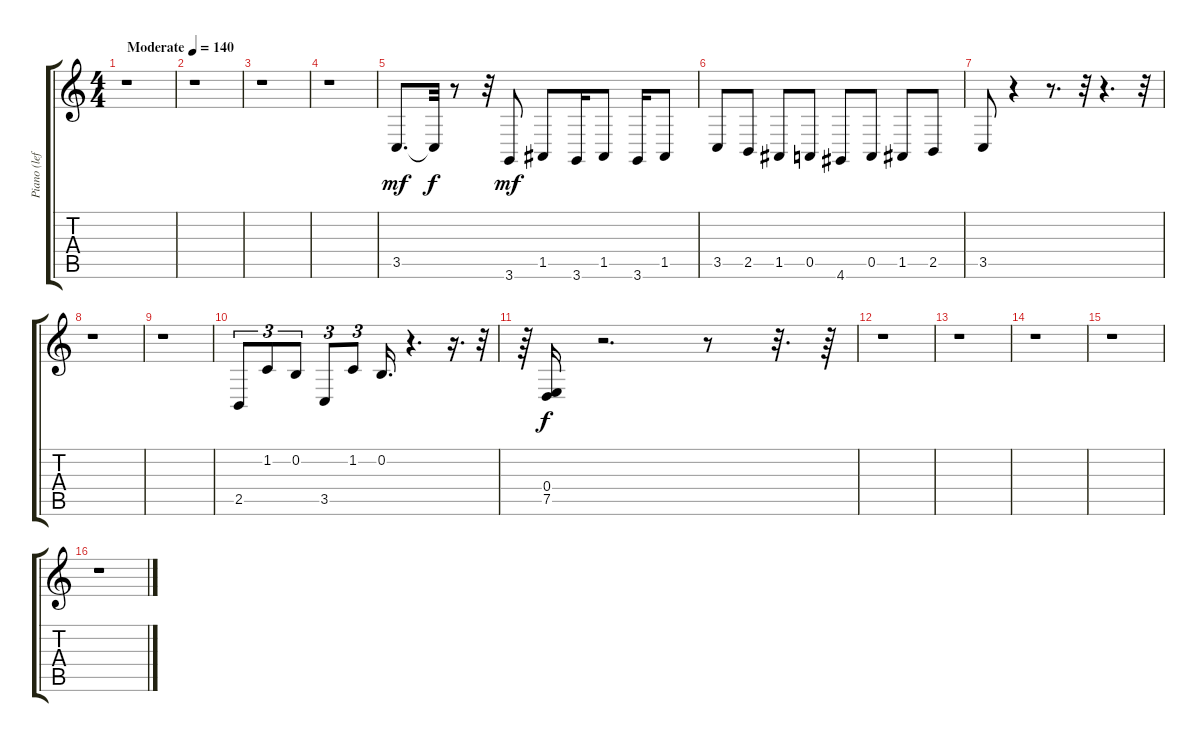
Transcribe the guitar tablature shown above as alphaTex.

\track ("Piano (left)" "Piano (lef") {instrument honkytonkpiano}
\staff {score tabs}
\tuning (E4 B3 G3 D3 A2 E2) {hide}
\ts (4 4)
\tempo (140 "Moderate")
\clef g2
\ks c
r.1{dy mf instrument honkytonkpiano} |
r.1 |
r.1 |
r.1 |
3.5.8{d} 3.5{t}.32{dy f} r.8 r.32 3.6.8{dy mf} 1.5.8 3.6.16 1.5.8 3.6.16 1.5.8 |
3.5.8 2.5.8 1.5.8 0.5.8 4.6.8 0.5.8 1.5.8 2.5.8 |
3.5.8 r.4 r.8{d} r.32 r.4{d} r.32 |
r.1 |
r.1 |
2.5.8{tu (3 2)} 1.2.8{tu (3 2)} 0.2.8{tu (3 2)} 3.5.8{tu (3 2)} 1.2.8{tu (3 2)} 0.2.16{d} r.4{d} r.16{d} r.32{tu (3 2)} |
r.64{tu (3 2)} (0.4 7.5).16{dy f} r.2{d} r.8 r.32{d} r.64 |
r.1 |
r.1 |
r.1 |
r.1 |
r.1
